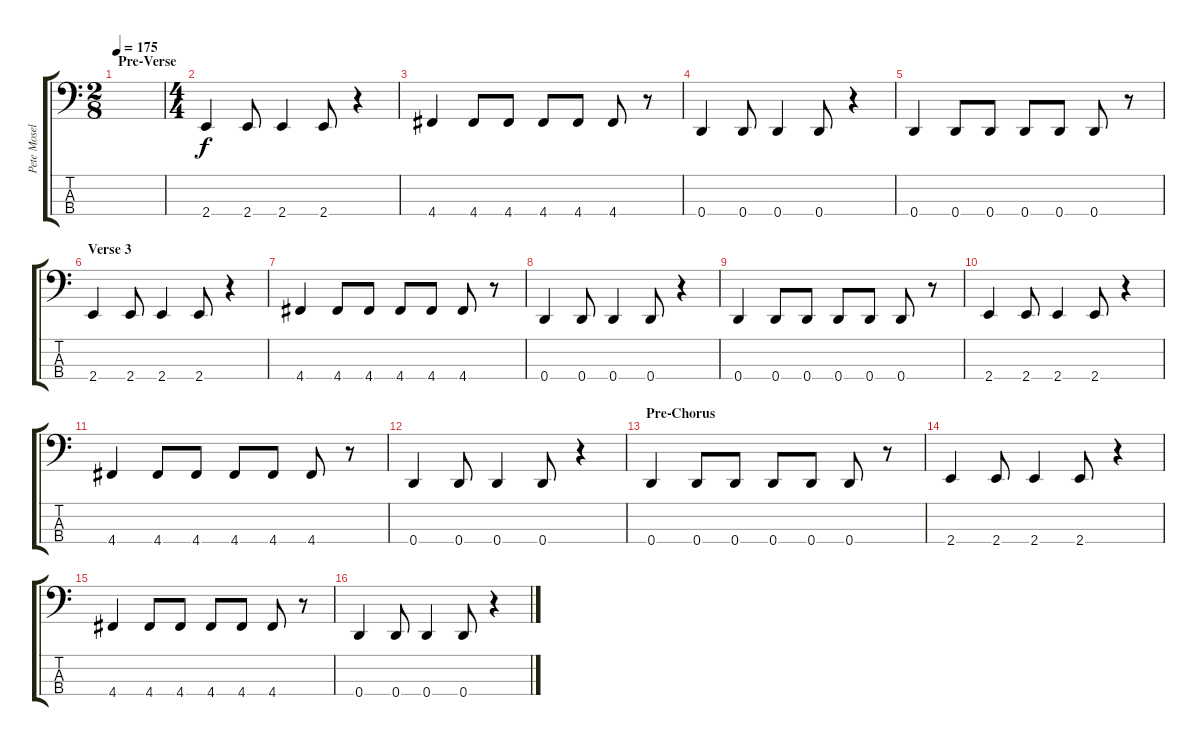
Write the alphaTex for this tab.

\track ("Pete Mosely Bass" "Pete Mosel") {instrument electricbasspick}
\staff {score tabs}
\tuning (G2 D2 A1 D1) {hide}
\ts (2 8)
\section ("" "Pre-Verse")
\tempo 175
\clef f4
\ks c
|
\ts (4 4)
2.4.4 2.4.8 2.4.4 2.4.8 r.4 |
4.4.4 4.4.8 4.4.8 4.4.8 4.4.8 4.4.8 r.8 |
0.4.4 0.4.8 0.4.4 0.4.8 r.4 |
0.4.4 0.4.8 0.4.8 0.4.8 0.4.8 0.4.8 r.8 |
\section ("" "Verse 3")
2.4.4 2.4.8 2.4.4 2.4.8 r.4 |
4.4.4 4.4.8 4.4.8 4.4.8 4.4.8 4.4.8 r.8 |
0.4.4 0.4.8 0.4.4 0.4.8 r.4 |
0.4.4 0.4.8 0.4.8 0.4.8 0.4.8 0.4.8 r.8 |
2.4.4 2.4.8 2.4.4 2.4.8 r.4 |
4.4.4 4.4.8 4.4.8 4.4.8 4.4.8 4.4.8 r.8 |
0.4.4 0.4.8 0.4.4 0.4.8 r.4 |
\section ("" "Pre-Chorus")
0.4.4 0.4.8 0.4.8 0.4.8 0.4.8 0.4.8 r.8 |
2.4.4 2.4.8 2.4.4 2.4.8 r.4 |
4.4.4 4.4.8 4.4.8 4.4.8 4.4.8 4.4.8 r.8 |
0.4.4 0.4.8 0.4.4 0.4.8 r.4
